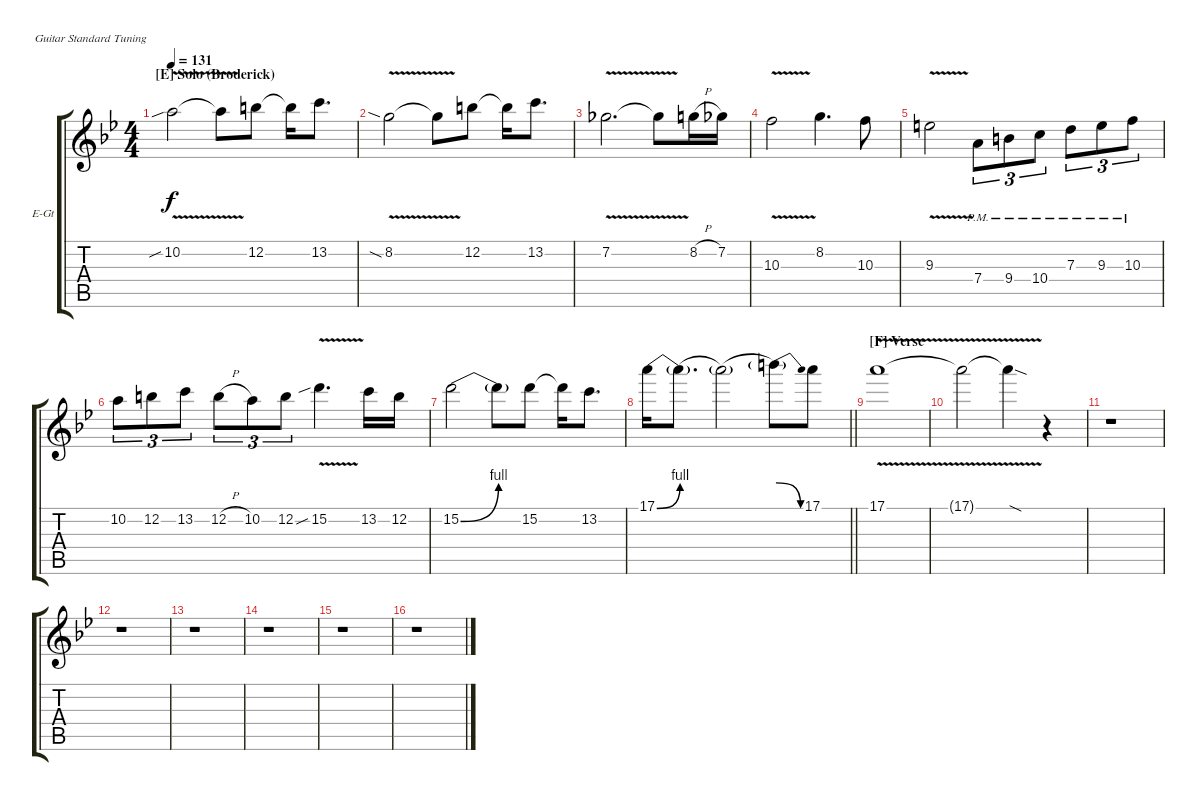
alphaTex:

\bracketExtendMode groupsimilarinstruments
\firstSystemTrackNameOrientation horizontal
\otherSystemsTrackNameOrientation horizontal
\track ("Lead Guitar 1" "E-Gt") {instrument distortionguitar}
\staff {score tabs}
\tuning (E4 B3 G3 D3 A2 E2)
\ts (4 4)
\section ("E" "Solo (Broderick)")
\tempo 131
\clef g2
\scale
0.618421
\ks gminor
10.2{v sib}.2{dy f} 10.2{v t}.8 12.2.8 12.2{t}.16 13.2.8{d} |
\scale
0.381579 8.2{v sia}.2 8.2{v t}.8 12.2.8 12.2{t}.16 13.2.8{d} |
\scale
0.58 7.2{v}.2{d} 7.2{v t}.8 8.2{h}.16 7.2.16 |
\scale
0.42 10.3{v}.2 8.2.4{d} 10.3.8 |
\scale
0.461741 9.3{v}.2 7.4{pm}.8{tu (3 2)} 9.4{pm}.8{tu (3 2)} 10.4{pm}.8{tu (3 2)} 7.3{pm}.8{tu (3 2)} 9.3{pm}.8{tu (3 2)} 10.3{pm}.8{tu (3 2)} |
\scale
0.538259 10.2.8{tu (3 2)} 12.2.8{tu (3 2)} 13.2.8{tu (3 2)} 12.2{h}.8{tu (3 2)} 10.2.8{tu (3 2)} 12.2.8{tu (3 2)} 15.2{v sib}.4{d} 13.2.16 12.2.16 |
\scale
0.473856 15.2{be (bend 0 0 9.6 4)}.2 15.2{be (hold 0 0 60 0) t}.8 15.2.8 15.2{t}.16 13.2.8{d} |
\scale
0.526144
\barLineRight lightlight
17.1{be (bend 0 0 53.4 4)}.16 17.1{be (hold 0 0 60 0) t}.8{d} 17.1{be (hold 0 0 60 0) t}.2 17.1{be (release 0 4 50.4 0) t}.8 17.1.8 |
\section ("F" "Verse")
\scale
0.369048 17.1{v}.1 |
\scale
0.630952 17.1{v t}.2 17.1{sod t}.4 r.4 |
\scale
0.5 r.1 |
\scale
0.5 r.1 |
\scale
0.5 r.1 |
\scale
0.5 r.1 |
\scale
0.5 r.1 |
\scale
0.5 r.1
